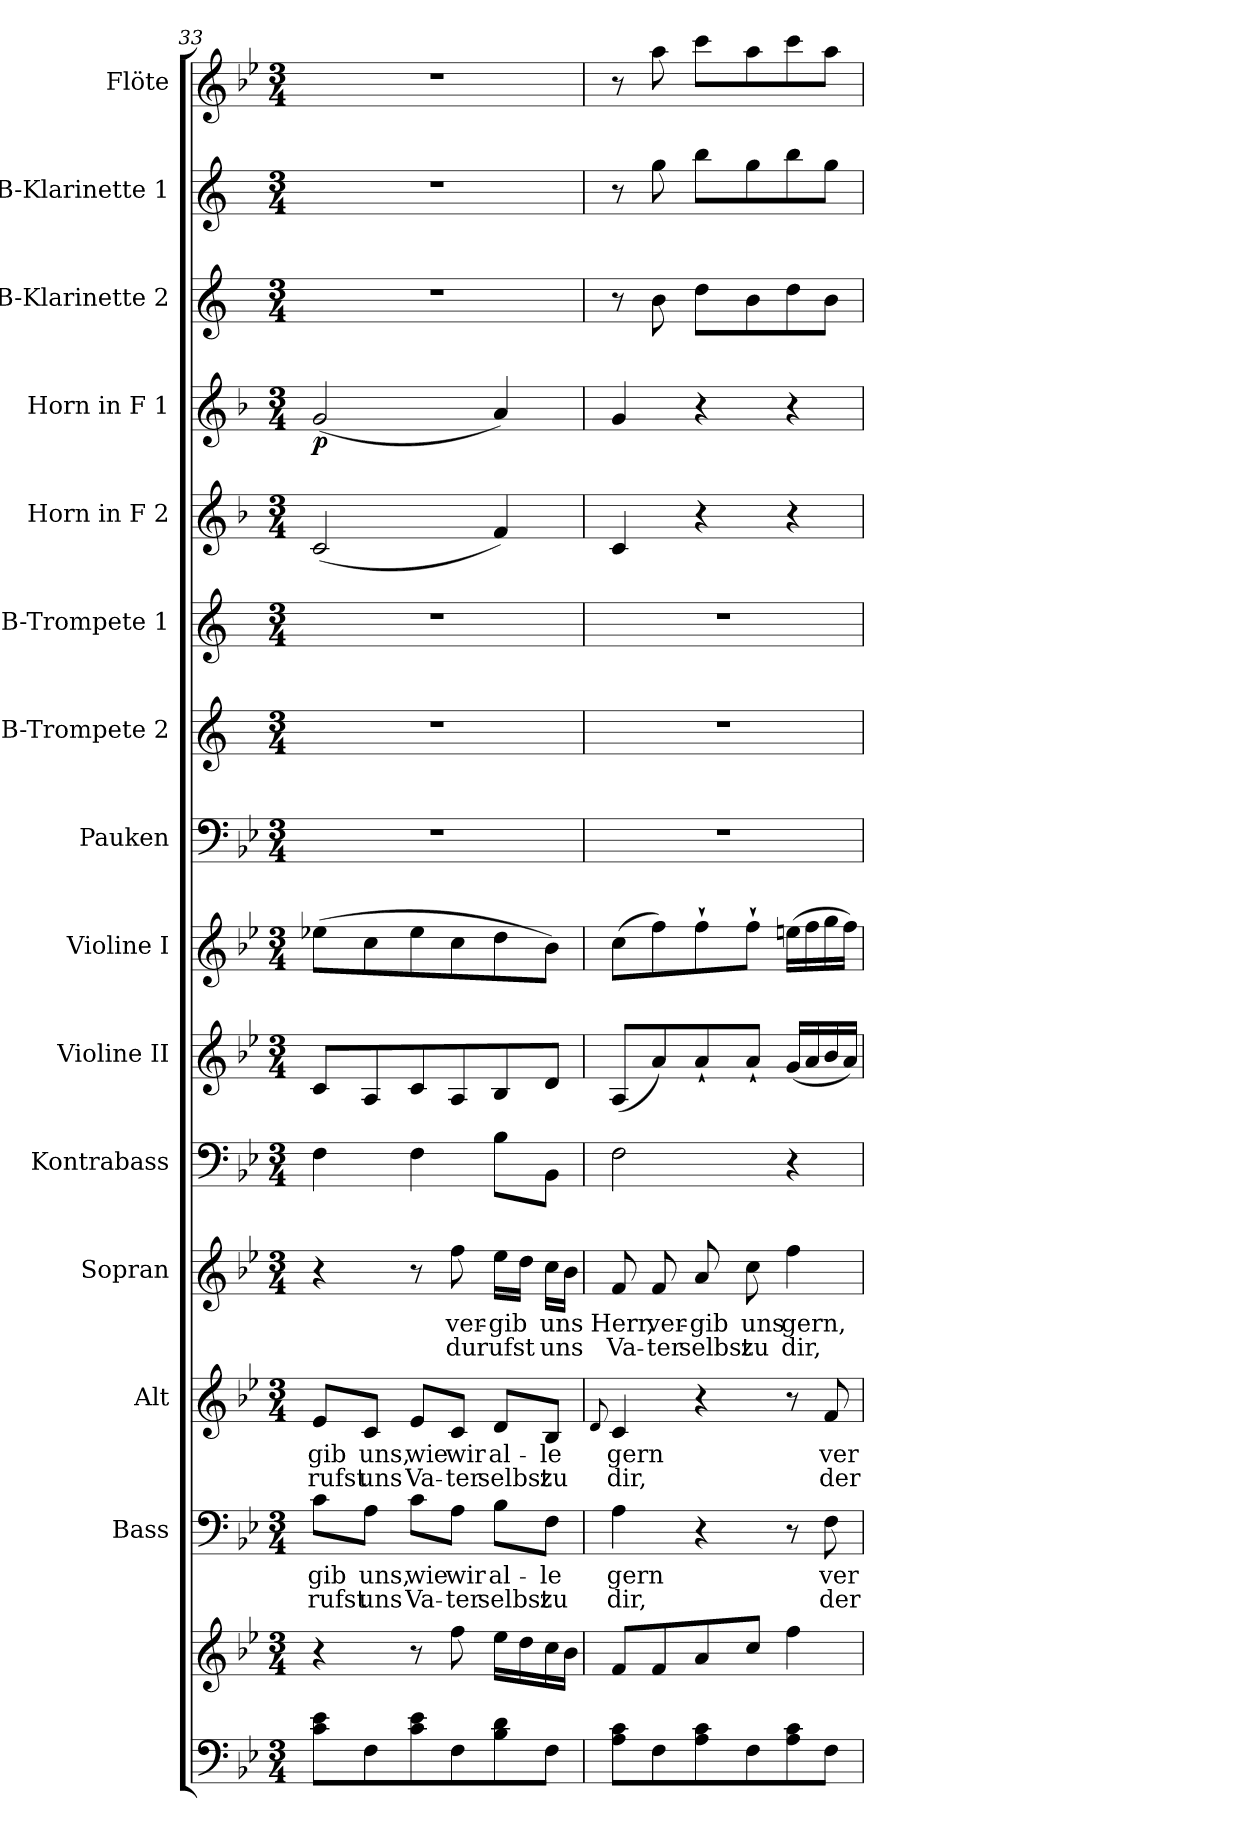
**kern	**kern	**kern	**text	**text	**kern	**text	**text	**kern	**text	**text	**kern	**kern	**kern	**kern	**kern	**kern	**kern	**kern	**dynam	**kern	**kern	**kern
*part15	*part15	*part14	*part14	*part14	*part13	*part13	*part13	*part12	*part12	*part12	*part11	*part10	*part9	*part8	*part7	*part6	*part5	*part4	*part4	*part3	*part2	*part1
*staff16	*staff15	*staff14	*staff14	*staff14	*staff13	*staff13	*staff13	*staff12	*staff12	*staff12	*staff11	*staff10	*staff9	*staff8	*staff7	*staff6	*staff5	*staff4	*staff4	*staff3	*staff2	*staff1
*	*	*I"Bass	*	*	*I"Alt	*	*	*I"Sopran	*	*	*I"Kontrabass	*I"Violine II	*I"Violine I	*I"Pauken	*I"B-Trompete 2	*I"B-Trompete 1	*I"Horn in F 2	*I"Horn in F 1	*	*I"B-Klarinette 2	*I"B-Klarinette 1	*I"Flöte
*	*	*I'B.	*	*	*I'A.	*	*	*I'S.	*	*	*I'Kb.	*I'Vl. II	*I'Vl. I	*I'Pk.	*I'B Trp. 2	*I'B Trp. 1	*	*	*	*I'B Kl. 2	*I'B Kl. 1	*I'Fl.
*clefF4	*clefG2	*clefF4	*	*	*clefG2	*	*	*clefG2	*	*	*clefF4	*clefG2	*clefG2	*clefF4	*clefG2	*clefG2	*clefG2	*clefG2	*	*clefG2	*clefG2	*clefG2
*	*	*	*	*	*	*	*	*	*	*	*ITrd7c12	*	*	*	*ITrd1c2	*ITrd1c2	*ITrd4c7	*ITrd4c7	*	*ITrd1c2	*ITrd1c2	*
*k[b-e-]	*k[b-e-]	*k[b-e-]	*	*	*k[b-e-]	*	*	*k[b-e-]	*	*	*k[b-e-]	*k[b-e-]	*k[b-e-]	*k[b-e-]	*k[b-e-]	*k[b-e-]	*k[b-e-]	*k[b-e-]	*	*k[b-e-]	*k[b-e-]	*k[b-e-]
*B-:	*B-:	*B-:	*	*	*B-:	*	*	*B-:	*	*	*B-:	*B-:	*B-:	*B-:	*B-:	*B-:	*B-:	*B-:	*	*B-:	*B-:	*B-:
*M3/4	*M3/4	*M3/4	*	*	*M3/4	*	*	*M3/4	*	*	*M3/4	*M3/4	*M3/4	*M3/4	*M3/4	*M3/4	*M3/4	*M3/4	*	*M3/4	*M3/4	*M3/4
=33	=33	=33	=33	=33	=33	=33	=33	=33	=33	=33	=33	=33	=33	=33	=33	=33	=33	=33	=33	=33	=33	=33
!	!	!	!LO:LY:b	!LO:LY:b	!	!LO:LY:b	!LO:LY:b	!	!	!	!	!	!	!	!	!	!	!	!LO:DY:b	!	!	!
8c\ 8e-\L	4r	8c\L	-gib	rufst	8e-/L	-gib	rufst	4r	.	.	4FF\	8c/L	(>8ee-X\L	2.r	2.r	2.r	(<2F/	(<2c/	p	2.r	2.r	2.r
!	!	!	!LO:LY:b	!LO:LY:b	!	!LO:LY:b	!LO:LY:b	!	!	!	!	!	!	!	!	!	!	!	!	!	!	!
8F\	.	8A\J	uns,	uns	8c/J	uns,	uns	.	.	.	.	8A/	8cc\	.	.	.	.	.	.	.	.	.
!	!	!	!LO:LY:b	!LO:LY:b	!	!LO:LY:b	!LO:LY:b	!	!	!	!	!	!	!	!	!	!	!	!	!	!	!
8c\ 8e-\	8r	8c\L	wie	Va-	8e-/L	wie	Va-	8r	.	.	4FF\	8c/	8ee-\	.	.	.	.	.	.	.	.	.
!	!	!	!LO:LY:b	!LO:LY:b	!	!LO:LY:b	!LO:LY:b	!	!LO:LY:b	!LO:LY:b	!	!	!	!	!	!	!	!	!	!	!	!
8F\	8ff\	8A\J	wir	-ter	8c/J	wir	-ter	8ff\	ver-	du	.	8A/	8cc\	.	.	.	.	.	.	.	.	.
!	!	!	!LO:LY:b	!LO:LY:b	!	!LO:LY:b	!LO:LY:b	!	!LO:LY:b	!LO:LY:b	!	!	!	!	!	!	!	!	!	!	!	!
8B-\ 8d\	16ee-\LL	8B-\L	al-	selbst	8d/L	al-	selbst	16ee-\LL	-gib	rufst	8BB-\L	8B-/	8dd\	.	.	.	4B-/)	4d/)	.	.	.	.
.	16dd\	.	.	.	.	.	.	16dd\JJ	.	.	.	.	.	.	.	.	.	.	.	.	.	.
!	!	!	!LO:LY:b	!LO:LY:b	!	!LO:LY:b	!LO:LY:b	!	!LO:LY:b	!LO:LY:b	!	!	!	!	!	!	!	!	!	!	!	!
8F\J	16cc\	8F\J	-le	zu	8B-/J	-le	zu	16cc\LL	uns	uns	8BBB-\J	8d/J	8b-\J)	.	.	.	.	.	.	.	.	.
.	16b-\JJ	.	.	.	.	.	.	16b-\JJ	.	.	.	.	.	.	.	.	.	.	.	.	.	.
!!LO:PB:g=z
=34	=34	=34	=34	=34	=34	=34	=34	=34	=34	=34	=34	=34	=34	=34	=34	=34	=34	=34	=34	=34	=34	=34
.	.	.	.	.	8qqd/	.	.	.	.	.	.	.	.	.	.	.	.	.	.	.	.	.
!	!	!	!LO:LY:b	!LO:LY:b	!	!LO:LY:b	!LO:LY:b	!	!LO:LY:b	!LO:LY:b	!	!	!	!	!	!	!	!	!	!	!	!
8A\ 8c\L	8f/L	4A\	gern	dir,	4c/	gern	dir,	8f/	Herr,	Va-	2FF\	(<8A/L	(>8cc\L	2.r	2.r	2.r	4F/	4c/	.	8r	8r	8r
!	!	!	!	!	!	!	!	!	!LO:LY:b	!LO:LY:b	!	!	!	!	!	!	!	!	!	!	!	!
8F\	8f/	.	.	.	.	.	.	8f/	ver-	-ter	.	8a/)	8ff\)	.	.	.	.	.	.	8a\	8ff\	8aa\
!	!	!	!	!	!	!	!	!	!LO:LY:b	!LO:LY:b	!	!	!	!	!	!	!	!	!	!	!	!
8A\ 8c\	8a/	4r	.	.	4r	.	.	8a/	-gib	selbst	.	8a`</	8ff`>\	.	.	.	4r	4r	.	8cc\L	8aa\L	8ccc\L
!	!	!	!	!	!	!	!	!	!LO:LY:b	!LO:LY:b	!	!	!	!	!	!	!	!	!	!	!	!
8F\	8cc/J	.	.	.	.	.	.	8cc\	uns	zu	.	8a`</J	8ff`>\J	.	.	.	.	.	.	8a\	8ff\	8aa\
!	!	!	!	!	!	!	!	!	!LO:LY:b	!LO:LY:b	!	!	!	!	!	!	!	!	!	!	!	!
8A\ 8c\	4ff\	8r	.	.	8r	.	.	4ff\	gern,	dir,	4r	(<16g/LL	(>16een\LL	.	.	.	4r	4r	.	8cc\	8aa\	8ccc\
.	.	.	.	.	.	.	.	.	.	.	.	16a/	16ff\	.	.	.	.	.	.	.	.	.
!	!	!	!LO:LY:b	!LO:LY:b	!	!LO:LY:b	!LO:LY:b	!	!	!	!	!	!	!	!	!	!	!	!	!	!	!
8F\J	.	8F\	ver-	der	8f/	ver-	der	.	.	.	.	16b-/	16gg\	.	.	.	.	.	.	8a\J	8ff\J	8aa\J
.	.	.	.	.	.	.	.	.	.	.	.	16a/JJ)	16ff\JJ)	.	.	.	.	.	.	.	.	.
=	=	=	=	=	=	=	=	=	=	=	=	=	=	=	=	=	=	=	=	=	=	=
*-	*-	*-	*-	*-	*-	*-	*-	*-	*-	*-	*-	*-	*-	*-	*-	*-	*-	*-	*-	*-	*-	*-
